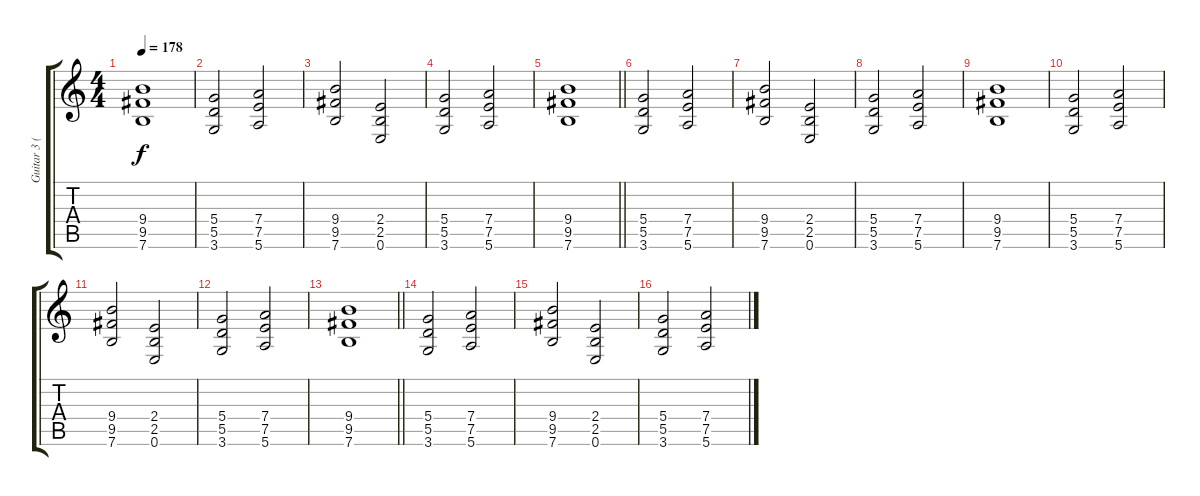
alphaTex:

\track ("Guitar 3 (Extra)" "Guitar 3 (") {instrument distortionguitar}
\staff {score tabs}
\tuning (E4 B3 G3 D3 A2 E2) {hide}
\ts (4 4)
\tempo 178
\clef g2
\ks c
(9.4 9.5 7.6).1{dy f} |
(5.4 5.5 3.6).2 (7.4 7.5 5.6).2 |
(9.4 9.5 7.6).2 (2.4 2.5 0.6).2 |
(5.4 5.5 3.6).2 (7.4 7.5 5.6).2 |
\barLineRight lightlight
(9.4 9.5 7.6).1 |
(5.4 5.5 3.6).2 (7.4 7.5 5.6).2 |
(9.4 9.5 7.6).2 (2.4 2.5 0.6).2 |
(5.4 5.5 3.6).2 (7.4 7.5 5.6).2 |
(9.4 9.5 7.6).1 |
(5.4 5.5 3.6).2 (7.4 7.5 5.6).2 |
(9.4 9.5 7.6).2 (2.4 2.5 0.6).2 |
(5.4 5.5 3.6).2 (7.4 7.5 5.6).2 |
\barLineRight lightlight
(9.4 9.5 7.6).1 |
(5.4 5.5 3.6).2 (7.4 7.5 5.6).2 |
(9.4 9.5 7.6).2 (2.4 2.5 0.6).2 |
(5.4 5.5 3.6).2 (7.4 7.5 5.6).2
